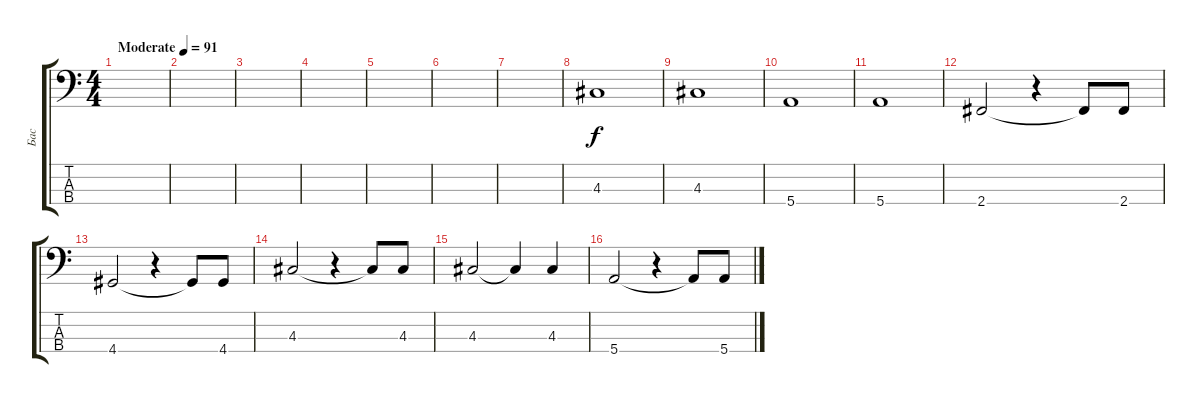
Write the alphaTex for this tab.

\track ("Бас" "Бас") {instrument electricbassfinger}
\staff {score tabs}
\tuning (G2 D2 A1 E1) {hide}
\ts (4 4)
\tempo (91 "Moderate")
\clef f4
\ks c
|
|
|
|
|
|
|
4.3.1 |
4.3.1 |
5.4.1 |
5.4.1 |
2.4.2 r.4 2.4{t}.8 2.4.8 |
4.4.2 r.4 4.4{t}.8 4.4.8 |
4.3.2 r.4 4.3{t}.8 4.3.8 |
4.3.2 4.3{t}.4 4.3.4 |
5.4.2 r.4 5.4{t}.8 5.4.8
